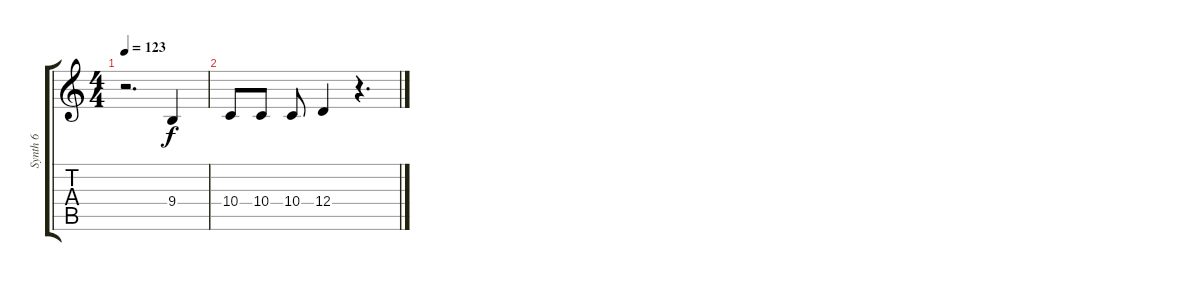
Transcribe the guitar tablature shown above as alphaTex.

\track ("Synth 6" "Synth 6") {instrument pad4choir}
\staff {score tabs}
\tuning (E4 B3 G3 D3 A2 E2) {hide}
\ts (4 4)
\tempo 123
\clef g2
\ks c
r.2{d dy f} 9.4.4 |
10.4.8 10.4.8 10.4.8 12.4.4 r.4{d}
